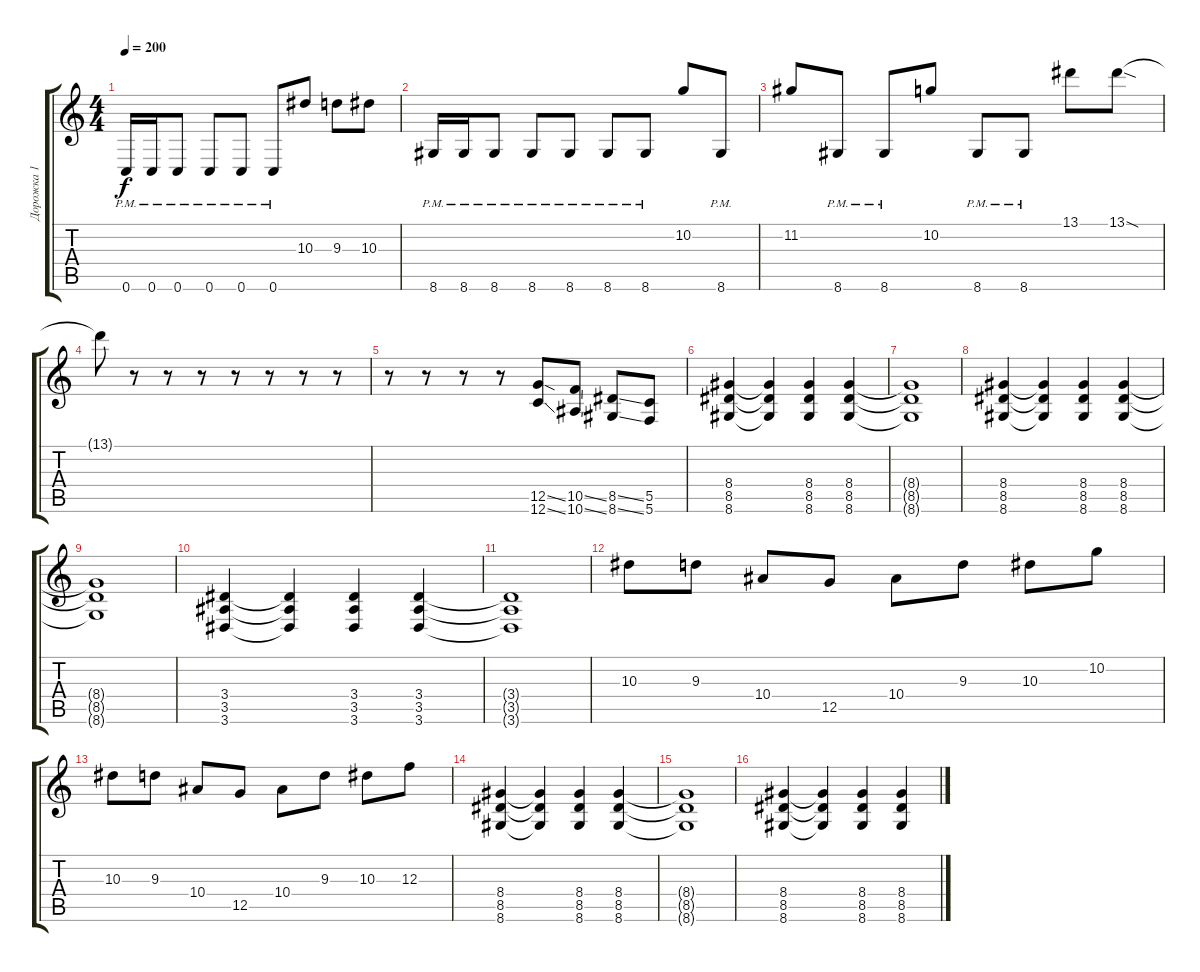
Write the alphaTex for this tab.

\track ("Дорожка 1" "Дорожка 1") {instrument overdrivenguitar}
\staff {score tabs}
\tuning (D4 A3 F3 C3 G2 C2) {hide}
\ts (4 4)
\tempo 200
\clef g2
\ks c
0.6{pm}.16{dy f} 0.6{pm}.16 0.6{pm}.8 0.6{pm}.8 0.6{pm}.8 0.6{pm}.8 10.3.8 9.3.8 10.3.8 |
8.6{pm}.16 8.6{pm}.16 8.6{pm}.8 8.6{pm}.8 8.6{pm}.8 8.6{pm}.8 8.6{pm}.8 10.2.8 8.6{pm}.8 |
11.2.8 8.6{pm}.8 8.6{pm}.8 10.2.8 8.6{pm}.8 8.6{pm}.8 13.1.8 13.1{sod}.8 |
13.1{t}.8 r.8 r.8 r.8 r.8 r.8 r.8 r.8 |
r.8 r.8 r.8 r.8 (12.5{ss} 12.6{ss}).8{instrument guitarfretnoise} (10.5{ss} 10.6{ss}).8 (8.5{ss} 8.6{ss}).8 (5.5 5.6).8 |
(8.4 8.5 8.6).4{instrument overdrivenguitar} (8.4{t} 8.5{t} 8.6{t}).4 (8.4 8.5 8.6).4 (8.4 8.5 8.6).4 |
(8.4{t} 8.5{t} 8.6{t}).1 |
(8.4 8.5 8.6).4 (8.4{t} 8.5{t} 8.6{t}).4 (8.4 8.5 8.6).4 (8.4 8.5 8.6).4 |
(8.4{t} 8.5{t} 8.6{t}).1 |
(3.4 3.5 3.6).4 (3.4{t} 3.5{t} 3.6{t}).4 (3.4 3.5 3.6).4 (3.4 3.5 3.6).4 |
(3.4{t} 3.5{t} 3.6{t}).1 |
10.3.8 9.3.8 10.4.8 12.5.8 10.4.8 9.3.8 10.3.8 10.2.8 |
10.3.8 9.3.8 10.4.8 12.5.8 10.4.8 9.3.8 10.3.8 12.3.8 |
(8.4 8.5 8.6).4 (8.4{t} 8.5{t} 8.6{t}).4 (8.4 8.5 8.6).4 (8.4 8.5 8.6).4 |
(8.4{t} 8.5{t} 8.6{t}).1 |
(8.4 8.5 8.6).4 (8.4{t} 8.5{t} 8.6{t}).4 (8.4 8.5 8.6).4 (8.4 8.5 8.6).4
